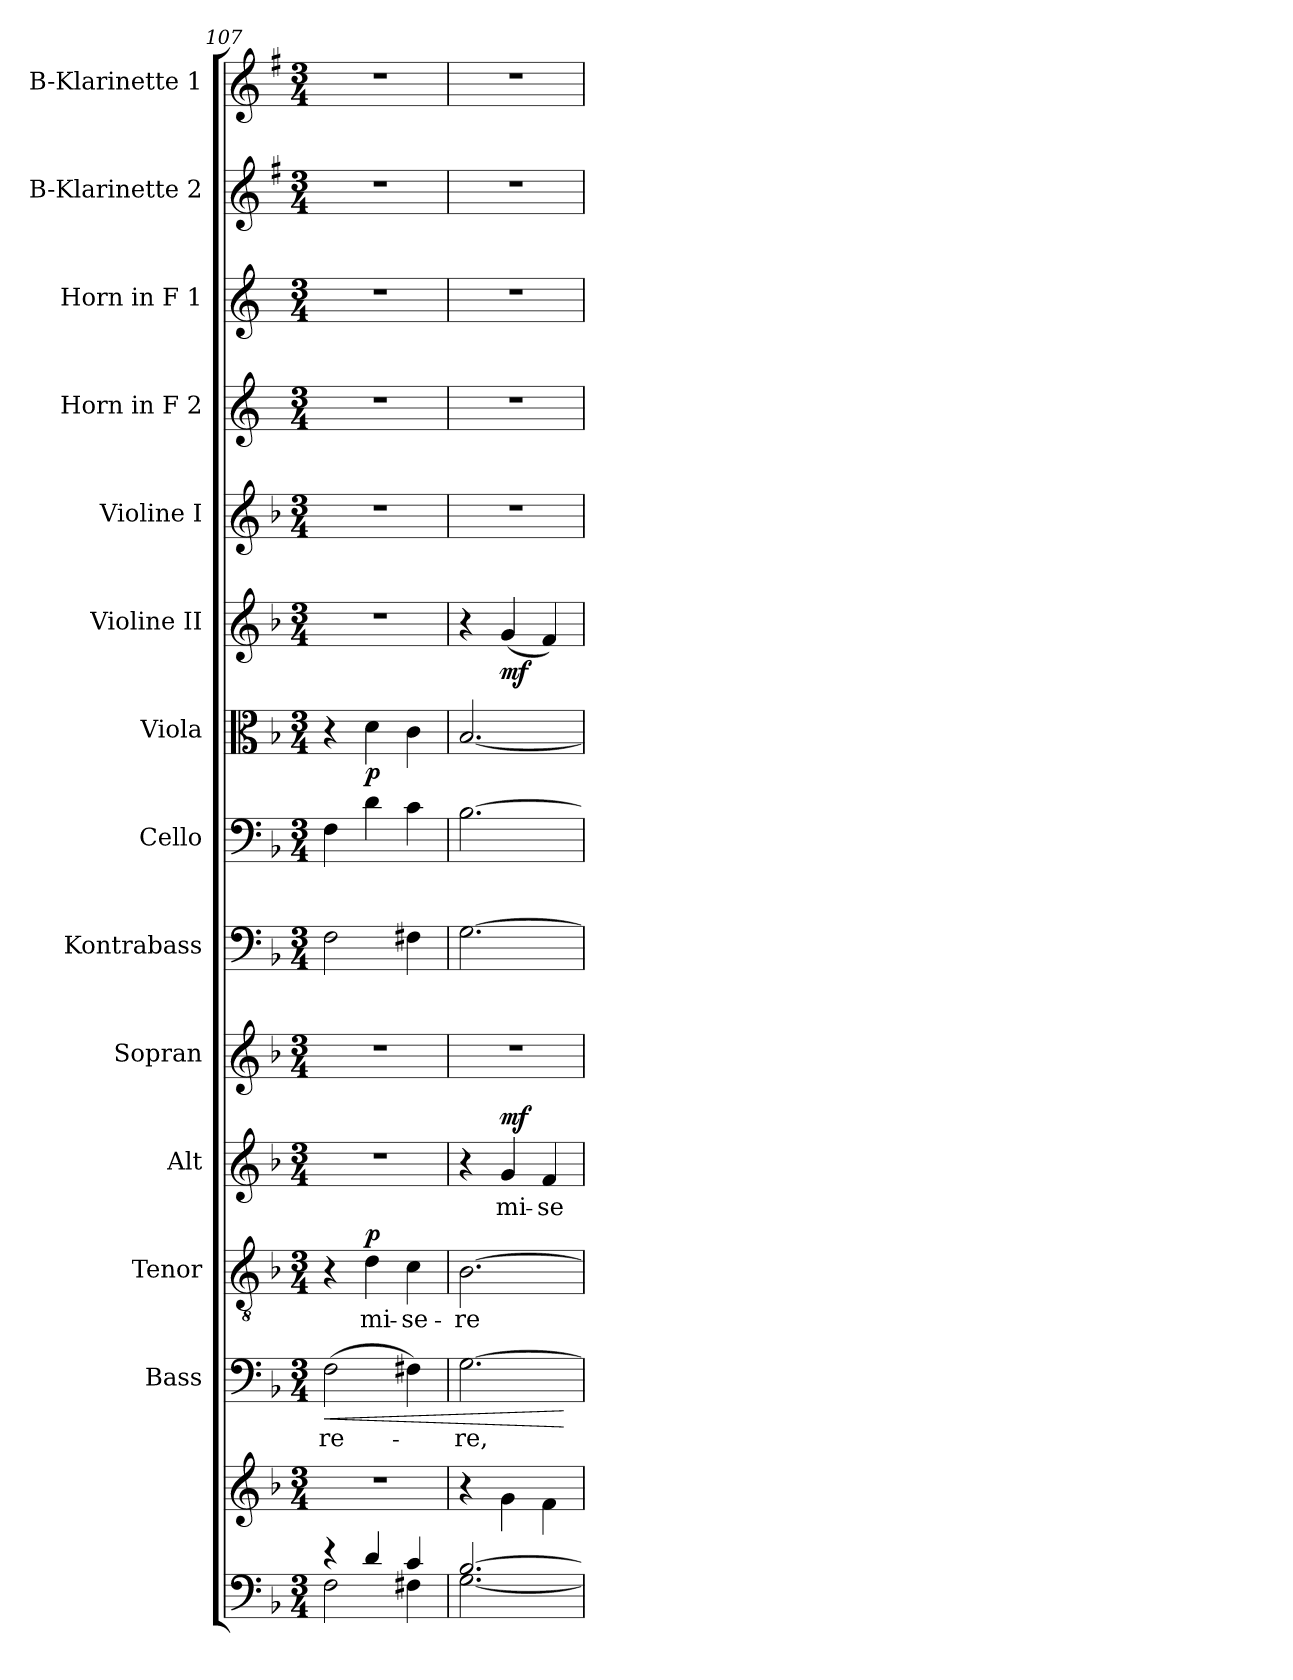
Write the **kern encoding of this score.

**kern	**kern	**kern	**text	**dynam	**kern	**text	**dynam	**kern	**text	**dynam	**kern	**kern	**kern	**kern	**dynam	**kern	**dynam	**kern	**kern	**kern	**kern	**kern
*part14	*part14	*part13	*part13	*part13	*part12	*part12	*part12	*part11	*part11	*part11	*part10	*part9	*part8	*part7	*part7	*part6	*part6	*part5	*part4	*part3	*part2	*part1
*staff15	*staff14	*staff13	*staff13	*staff13	*staff12	*staff12	*staff12	*staff11	*staff11	*staff11	*staff10	*staff9	*staff8	*staff7	*staff7	*staff6	*staff6	*staff5	*staff4	*staff3	*staff2	*staff1
*	*	*I"Bass	*	*	*I"Tenor	*	*	*I"Alt	*	*	*I"Sopran	*I"Kontrabass	*I"Cello	*I"Viola	*	*I"Violine II	*	*I"Violine I	*I"Horn in F 2	*I"Horn in F 1	*I"B-Klarinette 2	*I"B-Klarinette 1
*	*	*I'B.	*	*	*I'T.	*	*	*I'A.	*	*	*I'S.	*I'Kb.	*	*I'Vla.	*	*I'Vl. II	*	*I'Vl. I	*	*	*I'B Kl. 2	*I'B Kl. 1
*clefF4	*clefG2	*clefF4	*	*	*clefGv2	*	*	*clefG2	*	*	*clefG2	*clefF4	*clefF4	*clefC3	*	*clefG2	*	*clefG2	*clefG2	*clefG2	*clefG2	*clefG2
*	*	*	*	*	*	*	*	*	*	*	*	*ITrd7c12	*	*	*	*	*	*	*ITrd4c7	*ITrd4c7	*ITrd1c2	*ITrd1c2
*k[b-]	*k[b-]	*k[b-]	*	*	*k[b-]	*	*	*k[b-]	*	*	*k[b-]	*k[b-]	*k[b-]	*k[b-]	*	*k[b-]	*	*k[b-]	*k[b-]	*k[b-]	*k[b-]	*k[b-]
*F:	*F:	*F:	*	*	*F:	*	*	*F:	*	*	*F:	*F:	*F:	*F:	*	*F:	*	*F:	*F:	*F:	*F:	*F:
*M3/4	*M3/4	*M3/4	*	*	*M3/4	*	*	*M3/4	*	*	*M3/4	*M3/4	*M3/4	*M3/4	*	*M3/4	*	*M3/4	*M3/4	*M3/4	*M3/4	*M3/4
=107	=107	=107	=107	=107	=107	=107	=107	=107	=107	=107	=107	=107	=107	=107	=107	=107	=107	=107	=107	=107	=107	=107
*^	*	*	*	*	*	*	*	*	*	*	*	*	*	*	*	*	*	*	*	*	*	*
!	!	!	!	!LO:LY:b	!LO:HP:b	!	!	!	!	!	!	!	!	!	!	!	!	!	!	!	!	!	!
4rd	2F\	2.r	(>2F\	-re-	<	4r	.	.	2.r	.	.	2.r	2FF\	4F\	4r	.	2.r	.	2.r	2.r	2.r	2.r	2.r
!	!	!	!	!	!	!	!LO:LY:b	!LO:DY:a	!	!	!	!	!	!	!	!LO:DY:b	!	!	!	!	!	!	!
4d/	.	.	.	.	.	4d\	mi-	p	.	.	.	.	.	4d\	4d\	p	.	.	.	.	.	.	.
!	!	!	!	!	!	!	!LO:LY:b	!	!	!	!	!	!	!	!	!	!	!	!	!	!	!	!
4c/	4F#X\	.	4F#X\)	.	.	4c\	-se-	.	.	.	.	.	4FF#X\	4c\	4c\	.	.	.	.	.	.	.	.
=108	=108	=108	=108	=108	=108	=108	=108	=108	=108	=108	=108	=108	=108	=108	=108	=108	=108	=108	=108	=108	=108	=108	=108
!	!	!	!	!LO:LY:b	!	!	!LO:LY:b	!	!	!	!	!	!	!	!	!	!	!	!	!	!	!	!
[>2.B-/	[<2.G\	4r	[2.G\	-re,	.	[2.B-\	-re-	.	4r	.	.	2.r	[2.GG\	[2.B-\	[2.B-/	.	4r	.	2.r	2.r	2.r	2.r	2.r
!	!	!	!	!	!	!	!	!	!	!LO:LY:b	!LO:DY:a	!	!	!	!	!	!	!LO:DY:b	!	!	!	!	!
.	.	4g\	.	.	.	.	.	.	4g/	mi-	mf	.	.	.	.	.	(<4g/	mf	.	.	.	.	.
!	!	!	!	!	!	!	!	!	!	!LO:LY:b	!	!	!	!	!	!	!	!	!	!	!	!	!
.	.	4f\	.	.	.	.	.	.	4f/	-se-	.	.	.	.	.	.	4f/)	.	.	.	.	.	.
*v	*v	*	*	*	*	*	*	*	*	*	*	*	*	*	*	*	*	*	*	*	*	*	*
.	.	.	.	[	.	.	.	.	.	.	.	.	.	.	.	.	.	.	.	.	.	.
=	=	=	=	=	=	=	=	=	=	=	=	=	=	=	=	=	=	=	=	=	=	=
*-	*-	*-	*-	*-	*-	*-	*-	*-	*-	*-	*-	*-	*-	*-	*-	*-	*-	*-	*-	*-	*-	*-
